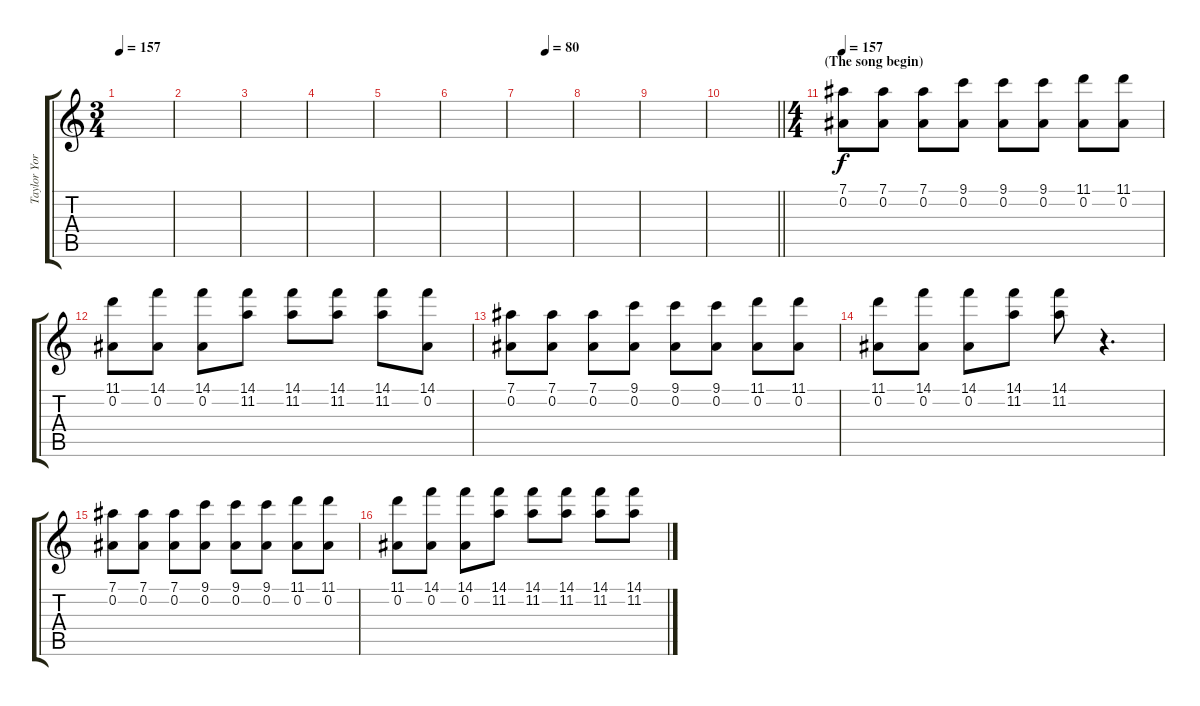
\track ("Taylor York | Rythm Guitar" "Taylor Yor") {instrument distortionguitar}
\staff {score tabs}
\tuning (Eb4 Bb3 Gb3 Db3 Ab2 Db2) {hide}
\ts (3 4)
\tempo 157
\clef g2
\ks c
|
|
|
|
|
|
\tempo (80 0.5)
|
|
|
\barLineRight lightlight
|
\ts (4 4)
\section ("" "(The song begin)")
\tempo 157
(7.1 0.2).8 (7.1 0.2).8 (7.1 0.2).8 (9.1 0.2).8 (9.1 0.2).8 (9.1 0.2).8 (11.1 0.2).8 (11.1 0.2).8 |
(11.1 0.2).8 (14.1 0.2).8 (14.1 0.2).8 (14.1 11.2).8 (14.1 11.2).8 (14.1 11.2).8 (14.1 11.2).8 (14.1 0.2).8 |
(7.1 0.2).8 (7.1 0.2).8 (7.1 0.2).8 (9.1 0.2).8 (9.1 0.2).8 (9.1 0.2).8 (11.1 0.2).8 (11.1 0.2).8 |
(11.1 0.2).8 (14.1 0.2).8 (14.1 0.2).8 (14.1 11.2).8 (14.1 11.2).8 r.4{d} |
(7.1 0.2).8 (7.1 0.2).8 (7.1 0.2).8 (9.1 0.2).8 (9.1 0.2).8 (9.1 0.2).8 (11.1 0.2).8 (11.1 0.2).8 |
(11.1 0.2).8 (14.1 0.2).8 (14.1 0.2).8 (14.1 11.2).8 (14.1 11.2).8 (14.1 11.2).8 (14.1 11.2).8 (14.1 11.2).8
